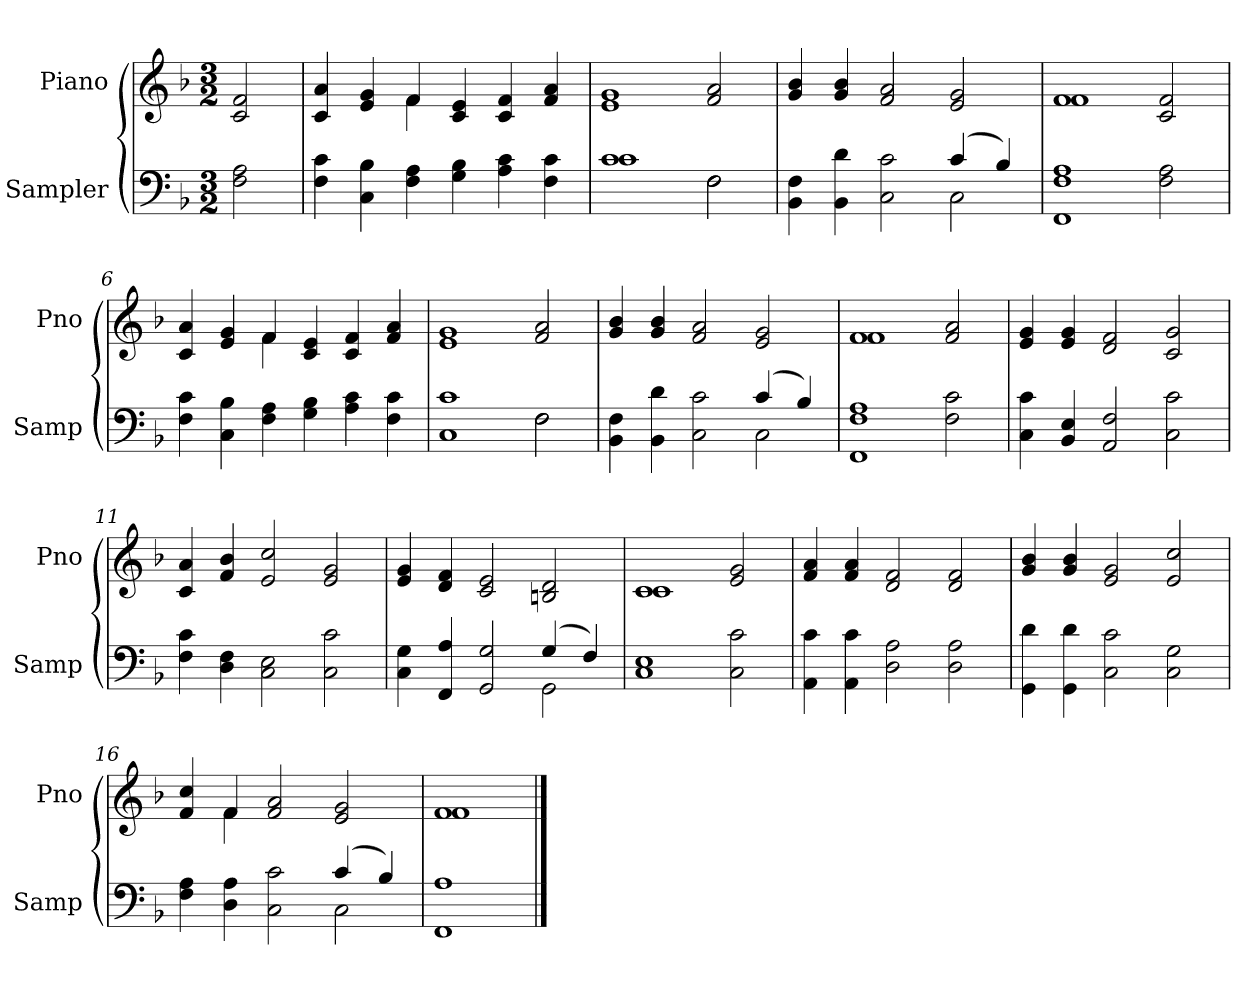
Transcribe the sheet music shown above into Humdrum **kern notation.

**kern	**kern
*part2	*part1
*staff2	*staff1
*I"Sampler	*I"Piano
*I'Samp	*I'Pno
*clefF4	*clefG2
*k[b-]	*k[b-]
*F:	*F:
*M3/2	*M3/2
=1	=1
2F 2A	2c 2f
=2	=2
*	*^
4F 4c	4c 4a	2ryy
4C 4B-	4e 4g	.
4F 4A	4f/	4f
4G 4B-	4c 4e	2.ryy
4A 4c	4c 4f	.
4F 4c	4f 4a	.
*	*v	*v
=3	=3
*^	*
1c\	1c	1e 1g
2F\	2F	2f 2a
=4	=4	=4
4BB- 4F	1ryy	4g 4b-
4BB- 4d	.	4g 4b-
2C 2c	.	2f 2a
(4c/	2C	2e 2g
4B-/)	.	.
*v	*v	*
=5	=5
*	*^
1FF 1F 1A	1f/	1f
2F 2A	2c 2f	2ryy
=6	=6	=6
4F 4c	4c 4a	2ryy
4C 4B-	4e 4g	.
4F 4A	4f/	4f
4G 4B-	4c 4e	2.ryy
4A 4c	4c 4f	.
4F 4c	4f 4a	.
*	*v	*v
=7	=7
*^	*
1C 1c	1ryy	1e 1g
2F\	2F	2f 2a
=8	=8	=8
4BB- 4F	1ryy	4g 4b-
4BB- 4d	.	4g 4b-
2C 2c	.	2f 2a
(4c/	2C	2e 2g
4B-/)	.	.
*v	*v	*
=9	=9
*	*^
1FF 1F 1A	1f/	1f
2F 2c	2f 2a	2ryy
*	*v	*v
=10	=10
4C 4c	4e 4g
4BB- 4E	4e 4g
2AA 2F	2d 2f
2C 2c	2c 2g
=11	=11
4F 4c	4c 4a
4D 4F	4f 4b-
2C 2E	2e 2cc
2C 2c	2e 2g
=12	=12
*^	*
4C 4G	1ryy	4e 4g
4FF 4A	.	4d 4f
2GG 2G	.	2c 2e
(4G/	2GG	2Bn 2d
4F/)	.	.
*v	*v	*
=13	=13
*	*^
1C 1E	1c/	1c
2C 2c	2e 2g	2ryy
*	*v	*v
=14	=14
4AA 4c	4f 4a
4AA 4c	4f 4a
2D 2A	2d 2f
2D 2A	2d 2f
=15	=15
4GG 4d	4g 4b-
4GG 4d	4g 4b-
2C 2c	2e 2g
2C 2G	2e 2cc
=16	=16
*^	*^
4F 4A	1ryy	4f 4cc	4ryy
4D 4A	.	4f/	4f
2C 2c	.	2f 2a	1ryy
(4c/	2C	2e 2g	.
4B-/)	.	.	.
*v	*v	*	*
=17	=17	=17
1FF 1A	1f/	1f
*	*v	*v
==	==
*-	*-
